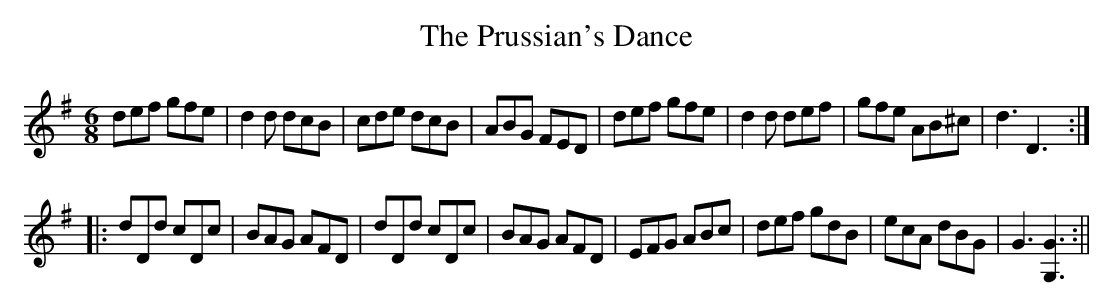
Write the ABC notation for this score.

X:1
T:Prussian's Dance, The
M:6/8
L:1/8
K:G
def gfe|d2d dcB|cde dcB|ABG FED|def gfe|d2d def|gfe AB^c|d3 D3:|
|:dDd cDc|BAG AFD|dDd cDc|BAG AFD|EFG ABc|def gdB|ecA dBG|G3 [G,3G3]:||
